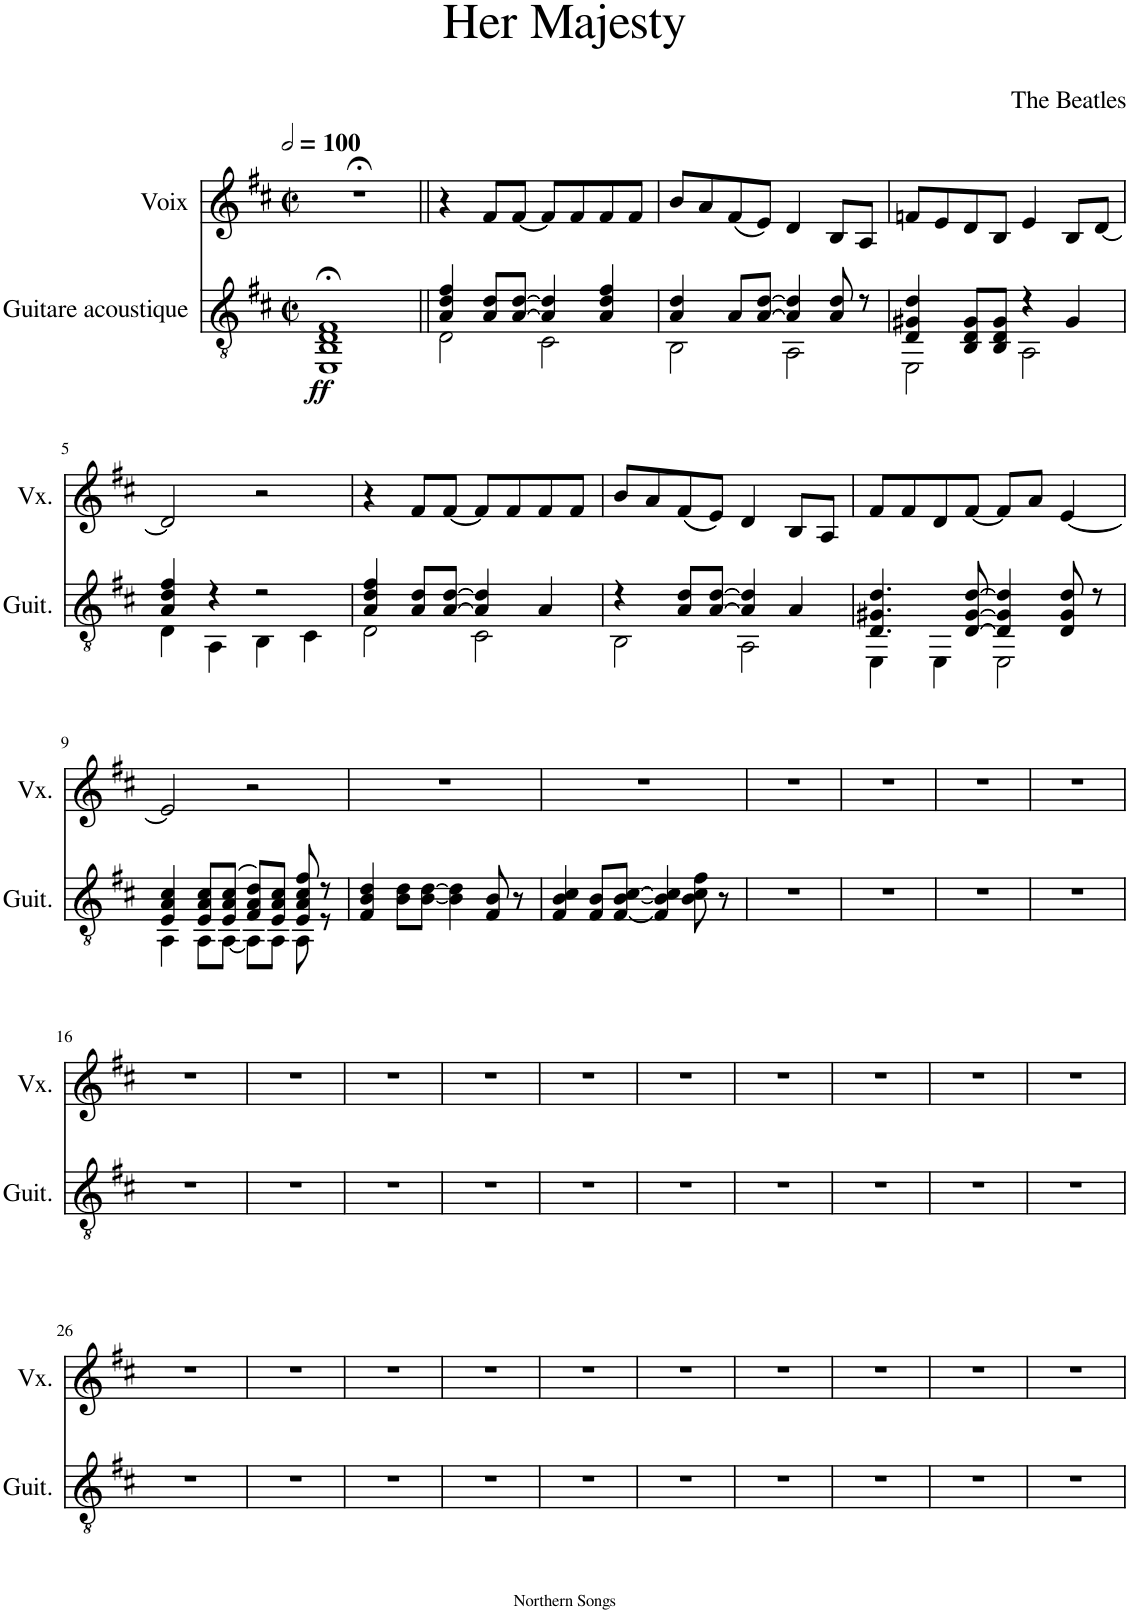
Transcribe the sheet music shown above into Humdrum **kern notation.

**kern	**dynam	**kern
*part2	*part2	*part1
*staff2	*staff2	*staff1
*I"Guitare acoustique	*	*I"Voix
*I'Guit.	*	*I'Vx.
*clefGv2	*	*clefG2
*k[f#c#]	*	*k[f#c#]
*M2/2	*	*M2/2
*met(c|)	*	*met(c|)
*MM200	*	*MM200
=1	=1	=1
!	!LO:DY:b	!
1EE;< 1BB;< 1D;< 1F#;<	ff	1r;<
=2||	=2||	=2||
*^	*	*
4A/ 4d/ 4f#/	2D\	.	4r
8A/ 8d/L	.	.	8f#/L
[8A/ [8d/J	.	.	[8f#/J
4A/] 4d/]	2C#\	.	8f#/L]
.	.	.	8f#/
4A/ 4d/ 4f#/	.	.	8f#/
.	.	.	8f#/J
=3	=3	=3	=3
4A/ 4d/	2BB\	.	8b/L
.	.	.	8a/
8A/L	.	.	(8f#/
[8A/ [8d/J	.	.	8e/J)
4A/] 4d/]	2AA\	.	4d/
8A/ 8d/	.	.	8B/L
8r	.	.	8A/J
=4	=4	=4	=4
4D/ 4G#X/ 4d/	2EE\	.	8fn/L
.	.	.	8e/
8BB/ 8D/ 8G#/L	.	.	8d/
8BB/ 8D/ 8G#/J	.	.	8B/J
4r	2AA\	.	4e/
4G#/	.	.	8B/L
.	.	.	[8d/J
!!LO:LB:g=z
=5	=5	=5	=5
4A/ 4d/ 4f#/	4D\	.	2d/]
4r	4AA\	.	.
2r	4BB\	.	2r
.	4C#\	.	.
=6	=6	=6	=6
4A/ 4d/ 4f#/	2D\	.	4r
8A/ 8d/L	.	.	8f#/L
[8A/ [8d/J	.	.	[8f#/J
4A/] 4d/]	2C#\	.	8f#/L]
.	.	.	8f#/
4A/	.	.	8f#/
.	.	.	8f#/J
=7	=7	=7	=7
4r	2BB\	.	8b/L
.	.	.	8a/
8A/ 8d/L	.	.	(8f#/
[8A/ [8d/J	.	.	8e/J)
4A/] 4d/]	2AA\	.	4d/
4A/	.	.	8B/L
.	.	.	8A/J
=8	=8	=8	=8
4.D/ 4.G#X/ 4.d/	4EE\	.	8f#/L
.	.	.	8f#/
.	4EE\	.	8d/
[8D/ [8G#/ [8d/	.	.	[8f#/J
4D/] 4G#/] 4d/]	2EE\	.	8f#/L]
.	.	.	8a/J
8D/ 8G#/ 8d/	.	.	[4e/
8r	.	.	.
!!LO:LB:g=z
=9	=9	=9	=9
4E/ 4A/ 4c#/	4AA\	.	2e/]
8E/ 8A/ 8c#/L	8AA\L	.	.
(8E/ 8A/ 8c#/J	[8AA\J	.	.
8F#/ 8A/ 8d/L)	8AA\L]	.	2r
8E/ 8A/ 8c#/J	8AA\J	.	.
8E/ 8A/ 8c#/ 8f#/	8AA\	.	.
8r	8r	.	.
*v	*v	*	*
=10	=10	=10
4F#/ 4B/ 4d/	.	1r
8B\ 8d\L	.	.
[8B\ [8d\J	.	.
4B\] 4d\]	.	.
8F#/ 8B/	.	.
8r	.	.
=11	=11	=11
4F#/ 4B/ 4c#/	.	1r
8F#/ 8B/L	.	.
[8F#/ [8B/ [8c#/J	.	.
4F#/] 4B/] 4c#/]	.	.
8B\ 8c#\ 8f#\	.	.
8r	.	.
=12	=12	=12
1r	.	1r
=13	=13	=13
1r	.	1r
=14	=14	=14
1r	.	1r
=15	=15	=15
1r	.	1r
!!LO:LB:g=z
=16	=16	=16
1r	.	1r
=17	=17	=17
1r	.	1r
=18	=18	=18
1r	.	1r
=19	=19	=19
1r	.	1r
=20	=20	=20
1r	.	1r
=21	=21	=21
1r	.	1r
=22	=22	=22
1r	.	1r
=23	=23	=23
1r	.	1r
=24	=24	=24
1r	.	1r
=25	=25	=25
1r	.	1r
!!LO:LB:g=z
=26	=26	=26
1r	.	1r
=27	=27	=27
1r	.	1r
=28	=28	=28
1r	.	1r
=29	=29	=29
1r	.	1r
=30	=30	=30
1r	.	1r
=31	=31	=31
1r	.	1r
=32	=32	=32
1r	.	1r
=33	=33	=33
1r	.	1r
=34	=34	=34
1r	.	1r
=35	=35	=35
1r	.	1r
=	=	=
*-	*-	*-
